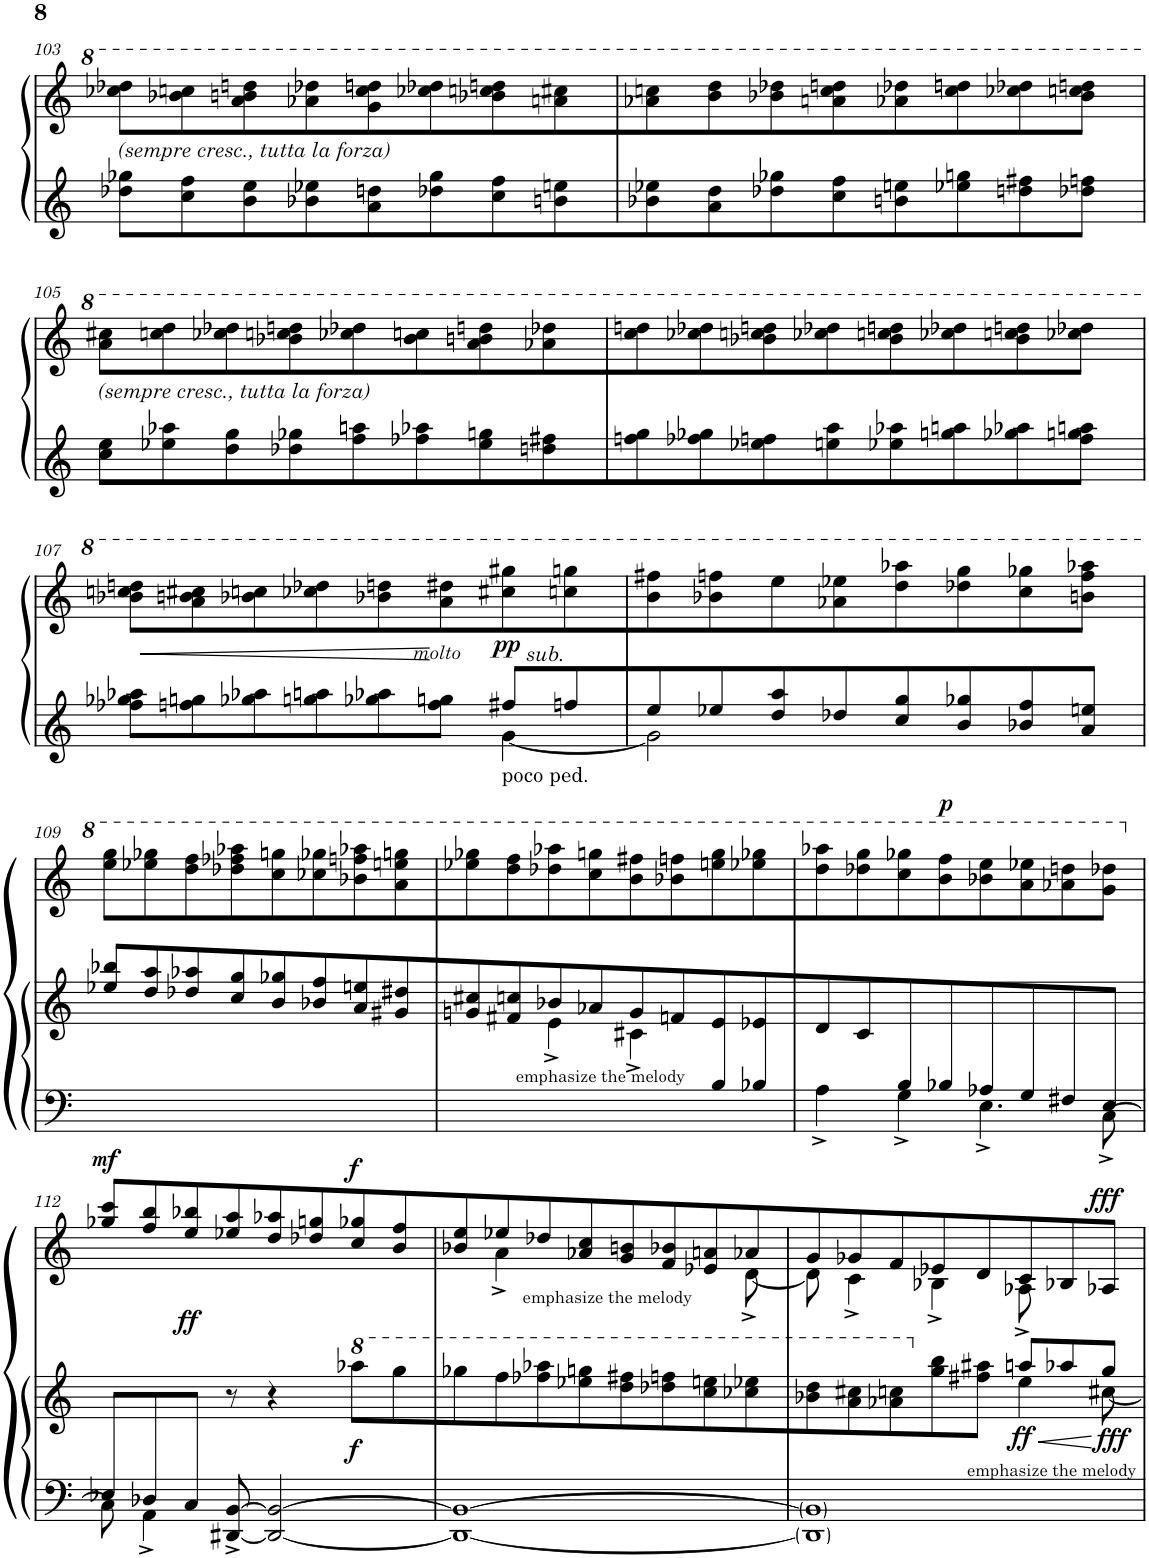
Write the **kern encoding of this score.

**kern	**kern	**kern	**kern	**dynam
*part1	*part1	*part1	*part1	*part1
*staff4	*staff3	*staff2	*staff1	*staff1/2/3/4
*I"Piano	*	*	*	*
*I'Pno.	*	*	*	*
!!LO:PB:g=z
*clefF4	*clefG2	*clefG2	*clefG2	*
*k[]	*k[]	*k[]	*k[]	*
*M4/4	*M4/4	*M4/4	*M4/4	*
=103	=103	=103	=103	=103
!	!	!LO:TX:b:i:t=(sempre cresc., tutta la forza)	!	!
1r	8dd-X\ 8gg-X\L	8ccc-X\ 8ddd-X\L	1r	.
.	8cc\ 8ff\	8bb-X\ 8cccn\	.	.
.	8b\ 8ee\	8aa\ 8bbn\ 8dddn\	.	.
.	8b-X\ 8ee-X\	8aa-X\ 8ddd-X\	.	.
.	8a\ 8ddn\	8gg\ 8ccc\ 8dddn\	.	.
.	8dd-X\ 8gg-\	8ccc-X\ 8ddd-X\	.	.
.	8cc\ 8ff\	8bb-X\ 8cccn\ 8dddn\	.	.
.	8bn\ 8een\	8aan\ 8ccc#X\	.	.
=104	=104	=104	=104	=104
1r	8b-X\ 8ee-X\	8aa-X\ 8cccn\	1r	.
.	8a\ 8dd\	8bb\ 8ddd\	.	.
.	8dd-X\ 8gg-X\	8bb-X\ 8ddd-X\	.	.
.	8cc\ 8ff\	8aan\ 8ccc\ 8dddn\	.	.
.	8bn\ 8een\	8aa-X\ 8ddd-X\	.	.
.	8ee-X\ 8ggn\	8ccc\ 8dddn\	.	.
.	8ddn\ 8ff#X\	8ccc-X\ 8ddd-X\	.	.
.	8dd-X\ 8ffn\J	8bb-\ 8cccn\ 8dddn\J	.	.
!!LO:LB:g=z
=105	=105	=105	=105	=105
!	!	!LO:TX:b:i:t=(sempre cresc., tutta la forza)	!	!
1r	8cc\ 8ee\L	8aa\ 8ccc#X\L	1r	.
.	8ee-X\ 8aa-X\	8cccn\ 8ddd\	.	.
.	8dd\ 8gg\	8ccc-X\ 8ddd-X\	.	.
.	8dd-X\ 8gg-X\	8bb-X\ 8cccn\ 8dddn\	.	.
.	8ff\ 8aan\	8ccc-X\ 8ddd-X\	.	.
.	8ff-X\ 8aa-X\	8bb-\ 8cccn\	.	.
.	8ee-\ 8ggn\	8aa\ 8bbn\ 8dddn\	.	.
.	8ddn\ 8ff#X\	8aa-X\ 8ddd-X\	.	.
=106	=106	=106	=106	=106
1r	8ffn\ 8gg\	8ccc\ 8dddn\	1r	.
.	8ff-X\ 8gg-X\	8ccc-X\ 8ddd-X\	.	.
.	8ee-X\ 8ffn\	8bb-X\ 8cccn\ 8dddn\	.	.
.	8een\ 8aa\	8ccc-X\ 8ddd-X\	.	.
.	8ee-X\ 8aa-X\	8bb-\ 8cccn\ 8dddn\	.	.
.	8ggn\ 8aan\	8ccc-X\ 8ddd-X\	.	.
.	8gg-X\ 8aa-X\	8bb-\ 8cccn\ 8dddn\	.	.
.	8ff\ 8ggn\ 8aan\J	8ccc-X\ 8ddd-X\J	.	.
!!LO:LB:g=z
=107	=107	=107	=107	=107
*	*^	*	*	*
1r	2.ryy	8ff-X\ 8gg-X\ 8aa-X\L	8bb-X\ 8cccn\ 8dddn\L	1r	.
.	.	8ffn\ 8ggn\	8aa\ 8bbn\ 8ccc#X\	.	.
.	.	8gg-X\ 8aa-X\	8bb-X\ 8cccn\	.	.
.	.	8ggn\ 8aan\	8ccc-X\ 8ddd-X\	.	.
.	.	8gg-X\ 8aa-X\	8bb-X\ 8dddn\	.	.
!	!	!	!LO:TX:b:i:t=molto	!	!
.	.	8ff\ 8ggn\J	8aa\ 8ddd#X\	.	.
!	!	!	!LO:TX:b:i:t=sub.	!	!
!	!LO:TX:b:t=poco ped.	!	!	!	!
!	!	!	!	!	!LO:DY:b=2
.	[4g\	8ff#X/L	8ccc#X\ 8ggg#X\	.	pp
.	.	8ffn/	8cccn\ 8gggn\	.	.
=108	=108	=108	=108	=108	=108
1r	2g\]	8ee/	8bb\ 8fff#X\	1r	.
.	.	8ee-X/	8bb-X\ 8fffn\	.	.
.	.	8dd/ 8aa/	8eee\	.	.
.	.	8dd-X/	8aa-X\ 8eee-X\	.	.
.	2ryy	8cc/ 8gg/	8ddd\ 8aaa-X\	.	.
.	.	8b/ 8gg-X/	8ddd-X\ 8ggg\	.	.
.	.	8b-X/ 8ff/	8ccc\ 8ggg-X\	.	.
.	.	8a/ 8een/J	8bbn\ 8fff\ 8aaa-X\J	.	.
*	*v	*v	*	*	*
!!LO:LB:g=z
=109	=109	=109	=109	=109
1ryy	8ee-X/ 8bb-X/L	8eee\ 8ggg\L	1r	.
.	8dd/ 8aa/	8eee-X\ 8ggg-X\	.	.
.	8dd-X/ 8aa-X/	8ddd\ 8fff\	.	.
.	8cc/ 8gg/	8ddd-X\ 8fff-X\ 8aaa-X\	.	.
.	8b/ 8gg-X/	8ccc\ 8gggn\	.	.
.	8b-X/ 8ff/	8ccc-X\ 8ggg-X\	.	.
.	8a/ 8een/	8bb-X\ 8fffn\ 8aaa-X\	.	.
.	8g#X/ 8dd#X/	8aa\ 8eeen\ 8gggn\	.	.
=110	=110	=110	=110	=110
*	*^	*	*	*
4ryy	4ryy	8gn/ 8cc#X/	8eee-X\ 8ggg-X\	1r	.
.	.	8f#X/ 8ccn/	8ddd\ 8fff\	.	.
!LO:TX:a:t=emphasize the melody	!	!	!	!	!
2ryy	4e^<\	8b-X/	8ddd-X\ 8aaa-X\	.	.
.	.	8a-X/	8ccc\ 8gggn\	.	.
.	4c#X^<\	8g/	8bb\ 8fff#X\	.	.
.	.	8fn/	8bb-X\ 8fffn\	.	.
8B/L	4ryy	8e/	8eeen\ 8ggg\	.	.
8B-X/J	.	8e-X/	8eee-X\ 8ggg-X\	.	.
*	*v	*v	*	*	*
=111	=111	=111	=111	=111
*^	*	*	*	*
4A^<\	4ryy	8d/	8ddd\ 8aaa-X\	1r	.
.	.	8c/	8ddd-X\ 8ggg\	.	.
4G^<\	8B/	2.ryy	8ccc\ 8ggg-X\	.	.
!	!	!	!	!	!LO:DY:a=2
.	8B-X/	.	8bb\ 8fff\	.	p
4.E^<\	8A-X/	.	8bb-X\ 8eee\	.	.
.	8G/	.	8aa\ 8eee-X\	.	.
.	8F#X/	.	8aa-X\ 8dddn\	.	.
[8C^<\	8E/J	.	8gg\ 8ddd-X\J	.	.
!!LO:LB:g=z
=112	=112	=112	=112	=112	=112
!	!	!	!	!	!LO:DY:a=2
8C\]	8E-X/L	4ryy	8gg-X/ 8ccc/L	1r	mf
4AA^<\	8D-X/	.	8ff/ 8bb/	.	.
!	!	!	!	!	!LO:DY:a=3
.	8C/J	8ryy	8ee/ 8bb-X/	.	ff
[8DD#X/^ [8BB/^	2ryy	8r	8ee-X/ 8aa/	.	.
2DD#/_ 2BB/_	.	4r	8dd/ 8aa-X/	.	.
.	.	.	8dd-X/ 8ggn/	.	.
*	*	*8va	*	*	*
!	!	!	!	!	!LO:DY:b=3
!	!	!	!	!	!LO:DY:n=1:a=2
.	.	8aaa-X\L	8cc/ 8gg-X/	.	f f
.	8ryy	8ggg\	8b/ 8ff/	.	.
*v	*v	*	*	*	*
=113	=113	=113	=113	=113
*	*	*^	*	*
1DD#_ 1BB_	8ggg-X\	8b-X/ 8ee/	8ryy	1r	.
!	!	!LO:TX:b:t=emphasize the melody	!	!	!
.	8fff\	8ee-X/	4a^\	.	.
.	8fff-X\ 8aaa-X\	8dd-X/	.	.	.
.	8eee-X\ 8gggn\	8a-X/ 8cc/	2ryy	.	.
.	8ddd\ 8fff#X\	8g/ 8bn/	.	.	.
.	8ddd-X\ 8fffn\	8f/ 8b-X/	.	.	.
.	8ccc\ 8eeen\	8e-X/ 8an/	.	.	.
.	8ccc-X\ 8eee-X\	8a-X/	[8d^\	.	.
=114	=114	=114	=114	=114	=114
*	*^	*	*	*	*
1DD#] 1BB]	8ryy	8bb-X\ 8ddd\	8g/	8d\]	1r	.
.	.	8aa\ 8ccc#X\	8g-X/	4c^\	.	.
.	.	8aa-X\ 8cccn\	8f/	.	.	.
*	*X8va	*	*	*	*	*
.	.	8gg\ 8bb\	8e-X/	4B-X^\	.	.
.	.	8ff#X\ 8aa#X\J	8d/	.	.	.
!	!LO:TX:b:t=emphasize the melody	!	!	!	!	!
!	!	!	!	!	!	!LO:DY:b=3
.	4ee\	8aan/L	8c/	8A-X^\	.	ff
.	.	8aa-X/	8B-X/	4ryy	.	.
!	!	!	!	!	!	!LO:DY:b=3
!	!	!	!	!	!	!LO:DY:n=1:a=2
.	[8cc#X\	8gg/J	8A-X/J	.	.	fff fff
*	*v	*v	*	*	*	*
*	*	*v	*v	*	*
=	=	=	=	=
*-	*-	*-	*-	*-
